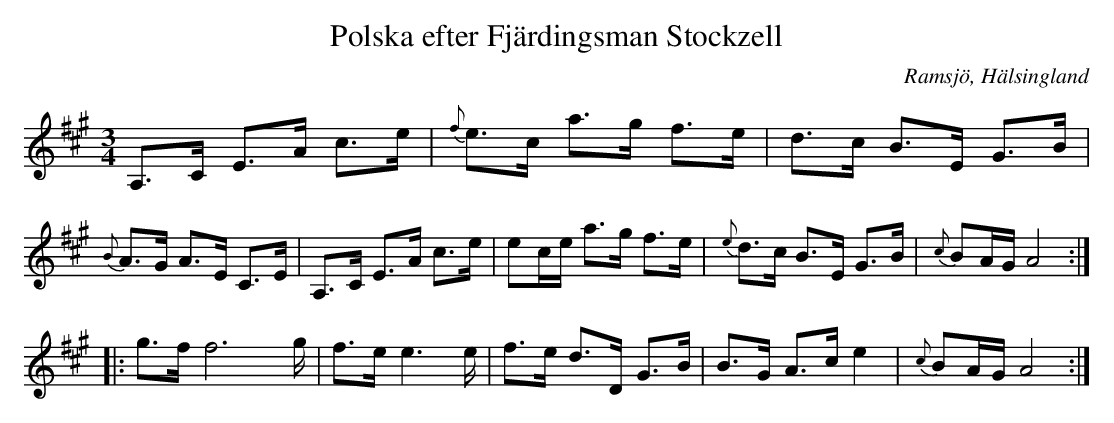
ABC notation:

X:1
T:Polska efter Fjärdingsman Stockzell
O: Ramsjö, Hälsingland
M:3/4
L:1/8
K:A
A,>C E>A c>e|{f}e>c a>g f>e| d>c B>E G>B |{B}A>G A>E C>E|A,>C E>A c>e|ec/e/ a>g f>e| {e}d>c B>E G>B |{c}BA/G/ A4:|
|:g>f f4>g|f>e e2>e|f>e d>D G>B|B>G A>c e2|{c}BA/G/ A4 :|
